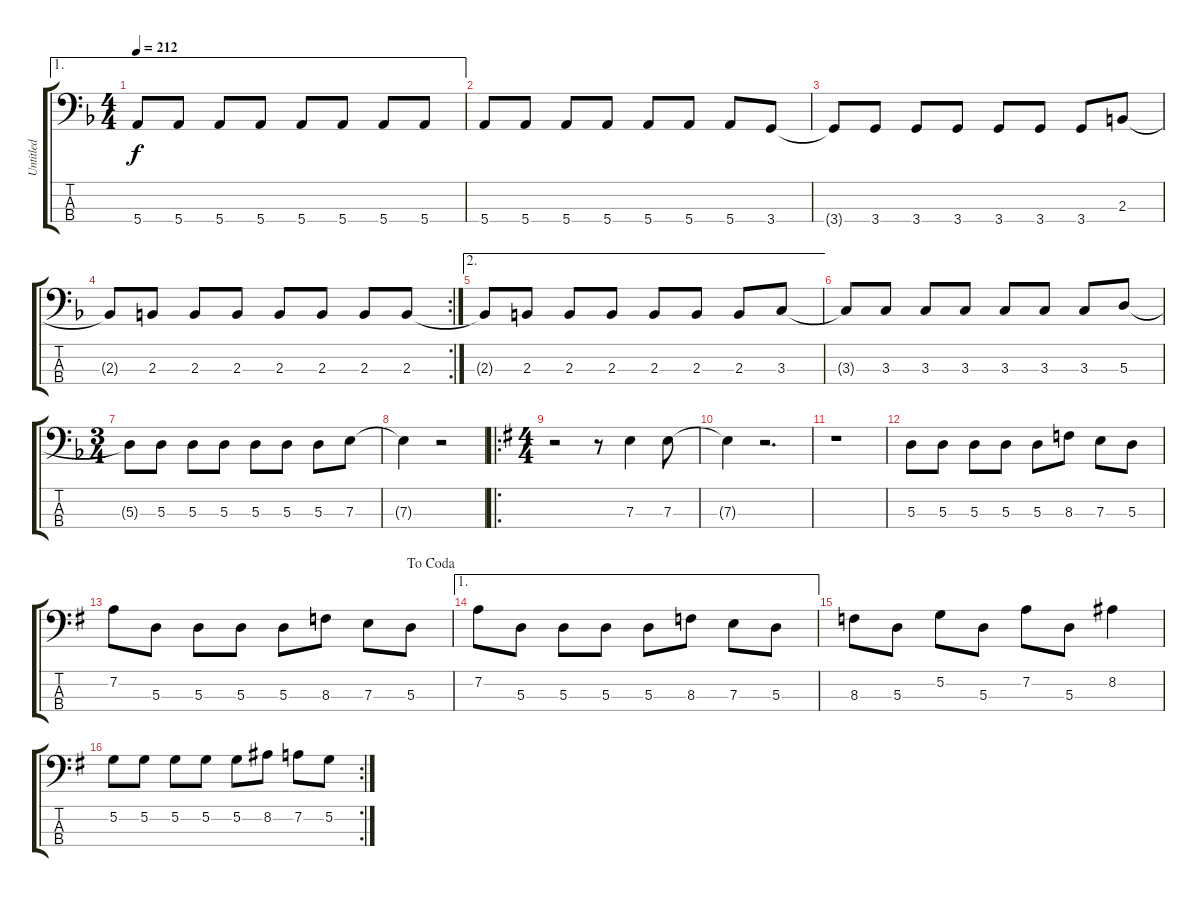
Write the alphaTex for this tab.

\track ("Untitled" "Untitled") {instrument electricbassfinger}
\staff {score tabs}
\tuning (G2 D2 A1 E1) {hide}
\ae 1
\ts (4 4)
\tempo 212
\clef f4
\ks f
5.4.8{dy f} 5.4.8 5.4.8 5.4.8 5.4.8 5.4.8 5.4.8 5.4.8 |
5.4.8 5.4.8 5.4.8 5.4.8 5.4.8 5.4.8 5.4.8 3.4.8 |
3.4{t}.8 3.4.8 3.4.8 3.4.8 3.4.8 3.4.8 3.4.8 2.3.8 |
\rc 2
2.3{t}.8 2.3.8 2.3.8 2.3.8 2.3.8 2.3.8 2.3.8 2.3.8 |
\ae 2
2.3{t}.8 2.3.8 2.3.8 2.3.8 2.3.8 2.3.8 2.3.8 3.3.8 |
3.3{t}.8 3.3.8 3.3.8 3.3.8 3.3.8 3.3.8 3.3.8 5.3.8 |
\ts (3 4)
5.3{t}.8 5.3.8 5.3.8 5.3.8 5.3.8 5.3.8 5.3.8 7.3.8 |
7.3{t}.4 r.2 |
\ro
\ts (4 4)
\ks g
r.2 r.8 7.3.4 7.3.8 |
7.3{t}.4 r.2{d} |
r.1 |
5.3.8 5.3.8 5.3.8 5.3.8 5.3.8 8.3.8 7.3.8 5.3.8 |
\jump dacoda
7.2.8 5.3.8 5.3.8 5.3.8 5.3.8 8.3.8 7.3.8 5.3.8 |
\ae 1
7.2.8 5.3.8 5.3.8 5.3.8 5.3.8 8.3.8 7.3.8 5.3.8 |
8.3.8 5.3.8 5.2.8 5.3.8 7.2.8 5.3.8 8.2.4 |
\rc 2
5.2.8 5.2.8 5.2.8 5.2.8 5.2.8 8.2.8 7.2.8 5.2.8
